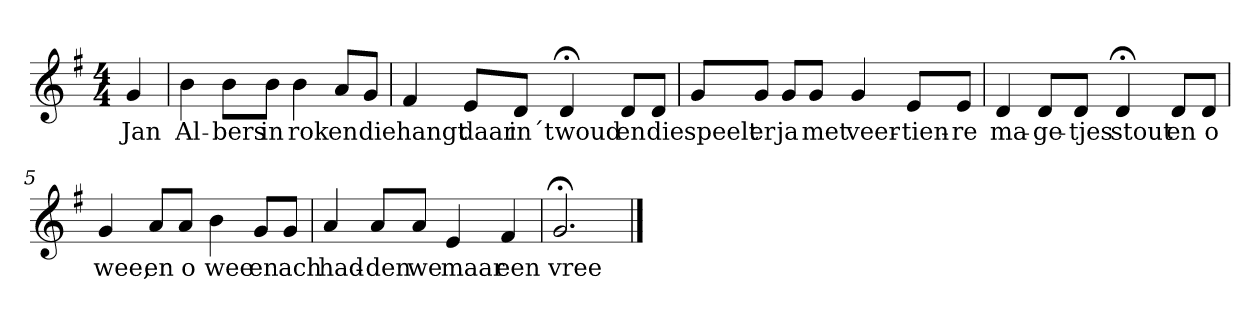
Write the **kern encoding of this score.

**kern	**text
*part1	*part1
*staff1	*staff1
*k[f#]	*
*G:	*
*M4/4	*
*MM126	*
=	=
4g	Jan
=1	=1
4b	Al-
8bL	-bers
8bJ	in
4b	rok
8aL	en
8gJ	die
=2	=2
4f#	hangt
8eL	daar
8dJ	in´t
4d;<	woud
8dL	en
8dJ	die
=3	=3
8gL	speelt
8gJ	er
8gL	ja
8gJ	met
4g	veer-
8eL	-tien-
8eJ	-re
=4	=4
4d	ma-
8dL	-ge-
8dJ	-tjes
4d;<	stout
8dL	en
8dJ	o
=5	=5
4g	wee,
8aL	en
8aJ	o
4b	wee
8gL	en
8gJ	ach
=6	=6
4a	had-
8aL	-den
8aJ	we
4e	maar
4f#	een
=7	=7
2.g;<	vree
==	==
*-	*-
